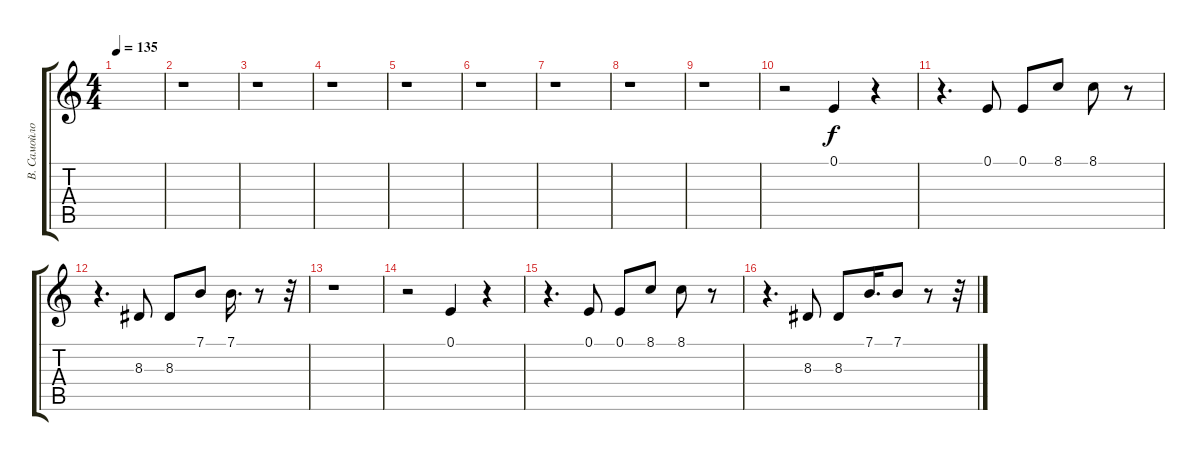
\track ("В. Самойлов (вокал)" "В. Самойло") {instrument lead6voice}
\staff {score tabs}
\tuning (E4 B3 G3 D3 A2 E2) {hide}
\ts (4 4)
\tempo 135
\clef g2
\ks c
|
r.1 |
r.1 |
r.1 |
r.1 |
r.1 |
r.1 |
r.1 |
r.1 |
r.2 0.1.4 r.4 |
r.4{d} 0.1.8 0.1.8 8.1.8 8.1.8 r.8 |
r.4{d} 8.3.8 8.3.8 7.1.8 7.1.16{d} r.8 r.32 |
r.1 |
r.2 0.1.4 r.4 |
r.4{d} 0.1.8 0.1.8 8.1.8 8.1.8 r.8 |
r.4{d} 8.3.8 8.3.8 7.1.16{d} 7.1.8 r.8 r.32
